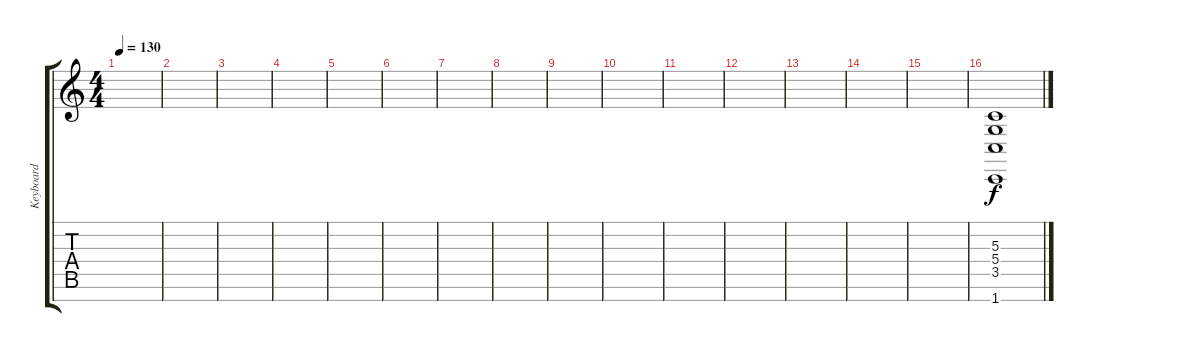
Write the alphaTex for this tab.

\track ("Keyboard" "Keyboard") {instrument lead2sawtooth}
\staff {score tabs}
\tuning (E4 B3 G3 D3 A2 E2 B1) {hide}
\ts (4 4)
\tempo 130
\clef g2
\ks c
|
|
|
|
|
|
|
|
|
|
|
|
|
|
|
(5.3 5.4 3.5 1.7).1
